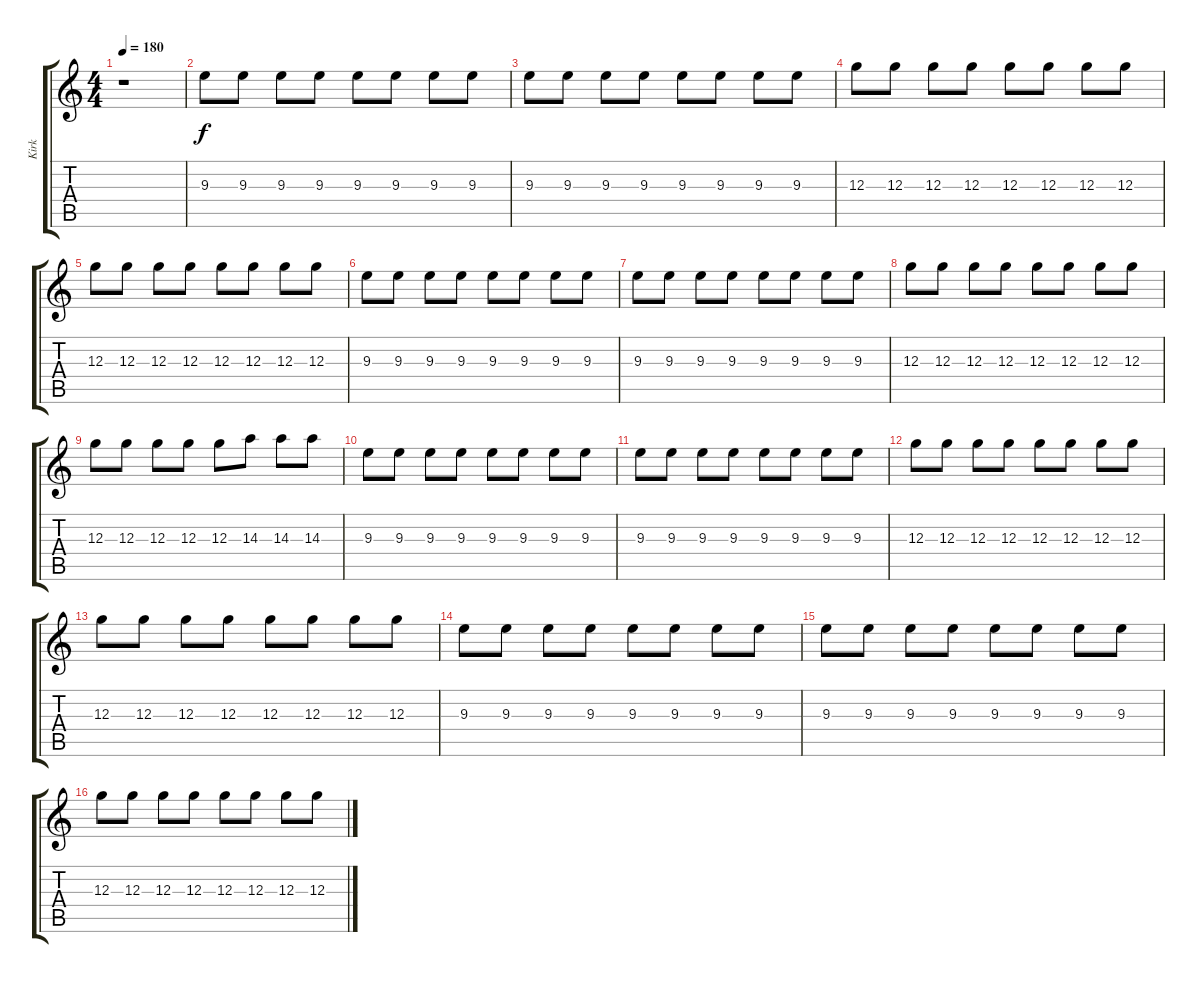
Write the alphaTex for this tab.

\track ("Kirk" "Kirk") {instrument distortionguitar}
\staff {score tabs}
\tuning (E4 B3 G3 D3 A2 E2) {hide}
\ts (4 4)
\tempo 180
\clef g2
\ks c
r.1{dy f} |
9.3.8{volume 9} 9.3.8 9.3.8 9.3.8 9.3.8 9.3.8 9.3.8 9.3.8 |
9.3.8 9.3.8 9.3.8 9.3.8 9.3.8 9.3.8 9.3.8 9.3.8 |
12.3.8 12.3.8 12.3.8 12.3.8 12.3.8 12.3.8 12.3.8 12.3.8 |
12.3.8 12.3.8 12.3.8 12.3.8 12.3.8 12.3.8 12.3.8 12.3.8 |
9.3.8 9.3.8 9.3.8 9.3.8 9.3.8 9.3.8 9.3.8 9.3.8 |
9.3.8 9.3.8 9.3.8 9.3.8 9.3.8 9.3.8 9.3.8 9.3.8 |
12.3.8 12.3.8 12.3.8 12.3.8 12.3.8 12.3.8 12.3.8 12.3.8 |
12.3.8 12.3.8 12.3.8 12.3.8 12.3.8 14.3.8 14.3.8 14.3.8 |
9.3.8 9.3.8 9.3.8 9.3.8 9.3.8 9.3.8 9.3.8 9.3.8 |
9.3.8 9.3.8 9.3.8 9.3.8 9.3.8 9.3.8 9.3.8 9.3.8 |
12.3.8 12.3.8 12.3.8 12.3.8 12.3.8 12.3.8 12.3.8 12.3.8 |
12.3.8 12.3.8 12.3.8 12.3.8 12.3.8 12.3.8 12.3.8 12.3.8 |
9.3.8 9.3.8 9.3.8 9.3.8 9.3.8 9.3.8 9.3.8 9.3.8 |
9.3.8 9.3.8 9.3.8 9.3.8 9.3.8 9.3.8 9.3.8 9.3.8 |
12.3.8 12.3.8 12.3.8 12.3.8 12.3.8 12.3.8 12.3.8 12.3.8
